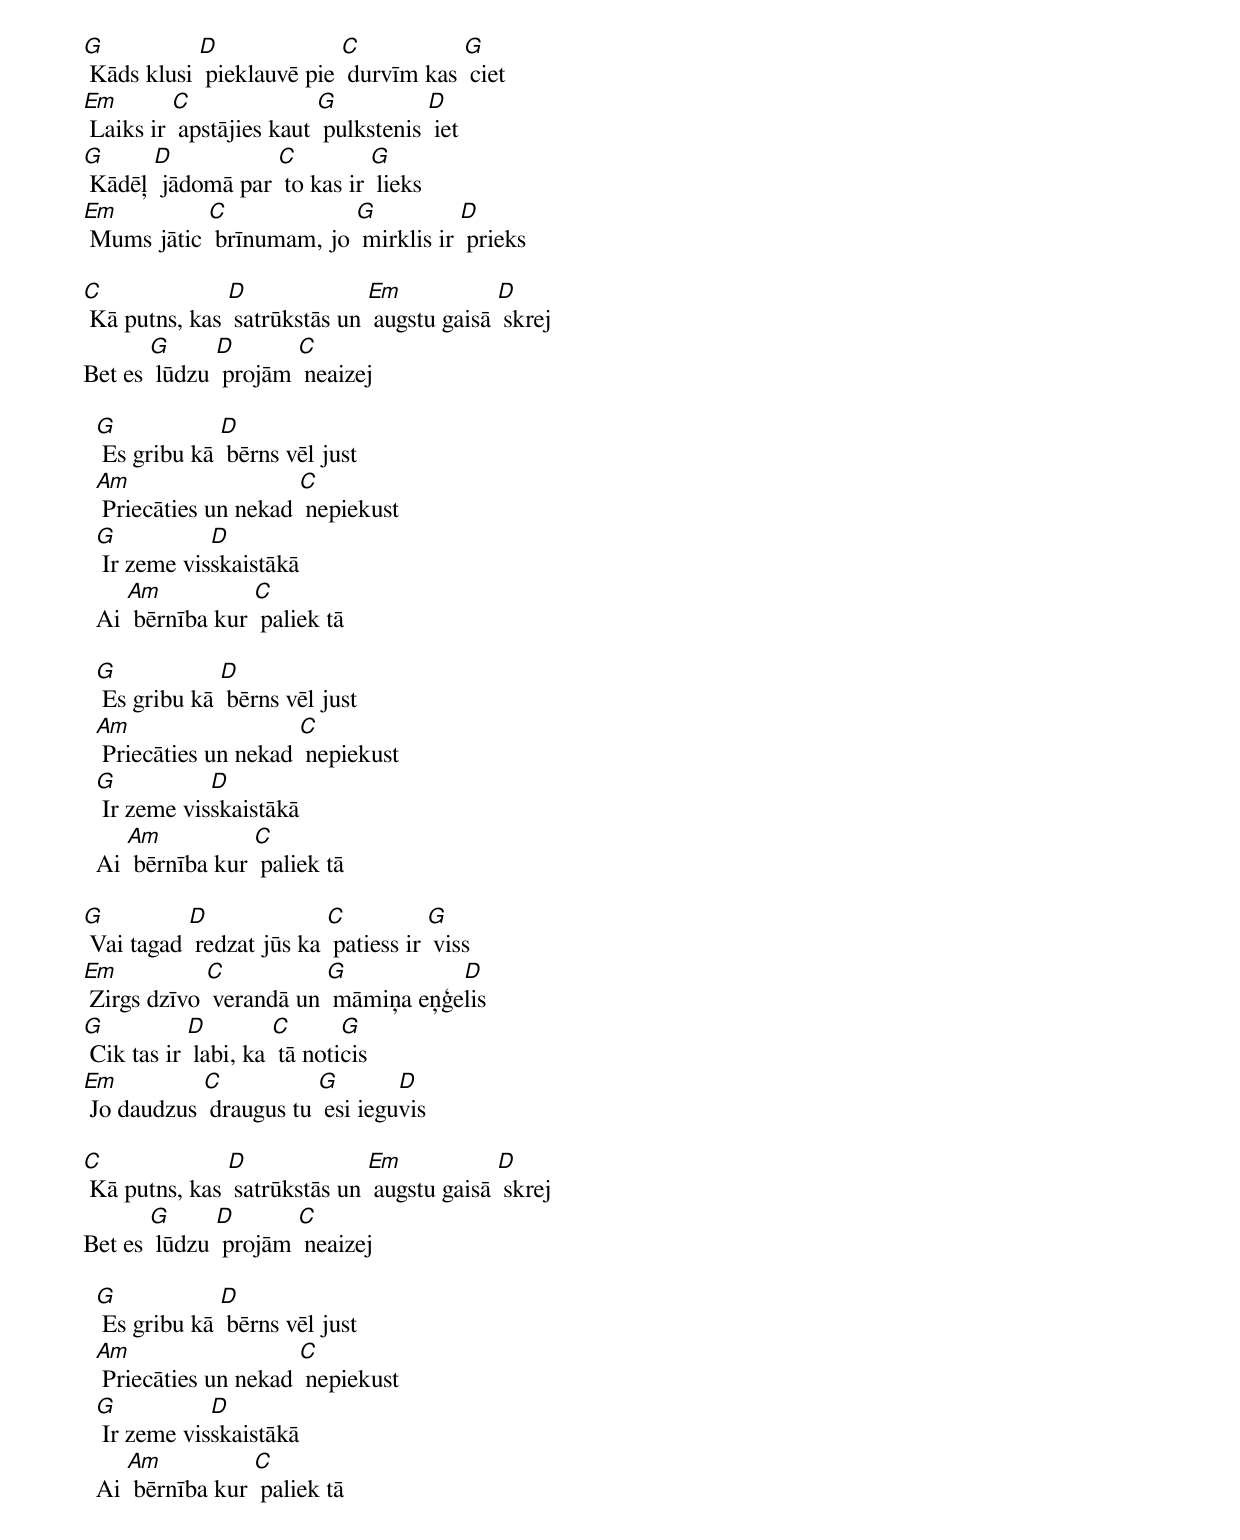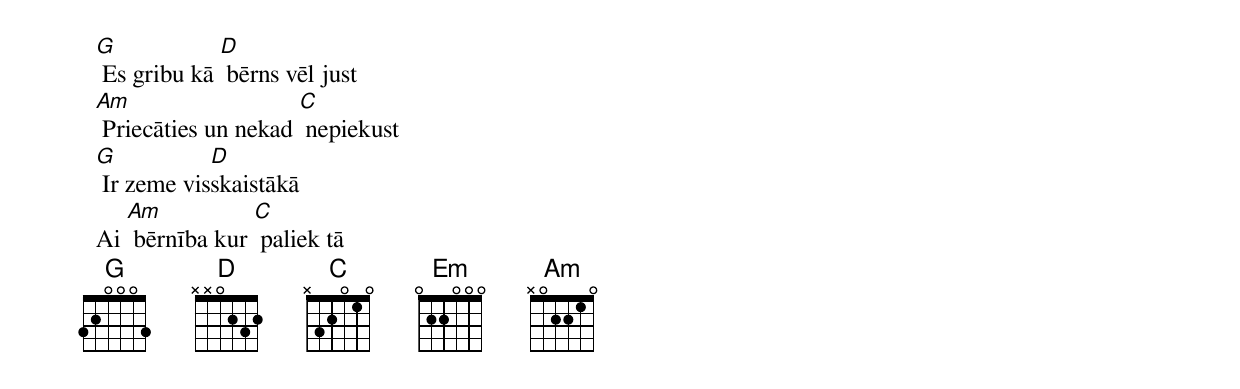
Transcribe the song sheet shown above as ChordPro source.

[G] Kāds klusi [D] pieklauvē pie [C] durvīm kas [G] ciet
[Em] Laiks ir [C] apstājies kaut [G] pulkstenis [D] iet
[G] Kādēļ [D] jādomā par [C] to kas ir [G] lieks
[Em] Mums jātic [C] brīnumam, jo [G] mirklis ir [D] prieks

[C] Kā putns, kas [D] satrūkstās un [Em] augstu gaisā [D] skrej
Bet es [G] lūdzu [D] projām [C] neaizej

  [G] Es gribu kā [D] bērns vēl just
  [Am] Priecāties un nekad [C] nepiekust
  [G] Ir zeme vis[D]skaistākā
  Ai [Am] bērnība kur [C] paliek tā

  [G] Es gribu kā [D] bērns vēl just
  [Am] Priecāties un nekad [C] nepiekust
  [G] Ir zeme vis[D]skaistākā
  Ai [Am] bērnība kur [C] paliek tā

[G] Vai tagad [D] redzat jūs ka [C] patiess ir [G] viss
[Em] Zirgs dzīvo [C] verandā un [G] māmiņa eņģe[D]lis
[G] Cik tas ir [D] labi, ka [C] tā noti[G]cis
[Em] Jo daudzus [C] draugus tu [G] esi iegu[D]vis

[C] Kā putns, kas [D] satrūkstās un [Em] augstu gaisā [D] skrej
Bet es [G] lūdzu [D] projām [C] neaizej

  [G] Es gribu kā [D] bērns vēl just
  [Am] Priecāties un nekad [C] nepiekust
  [G] Ir zeme vis[D]skaistākā
  Ai [Am] bērnība kur [C] paliek tā

  [G] Es gribu kā [D] bērns vēl just
  [Am] Priecāties un nekad [C] nepiekust
  [G] Ir zeme vis[D]skaistākā
  Ai [Am] bērnība kur [C] paliek tā
